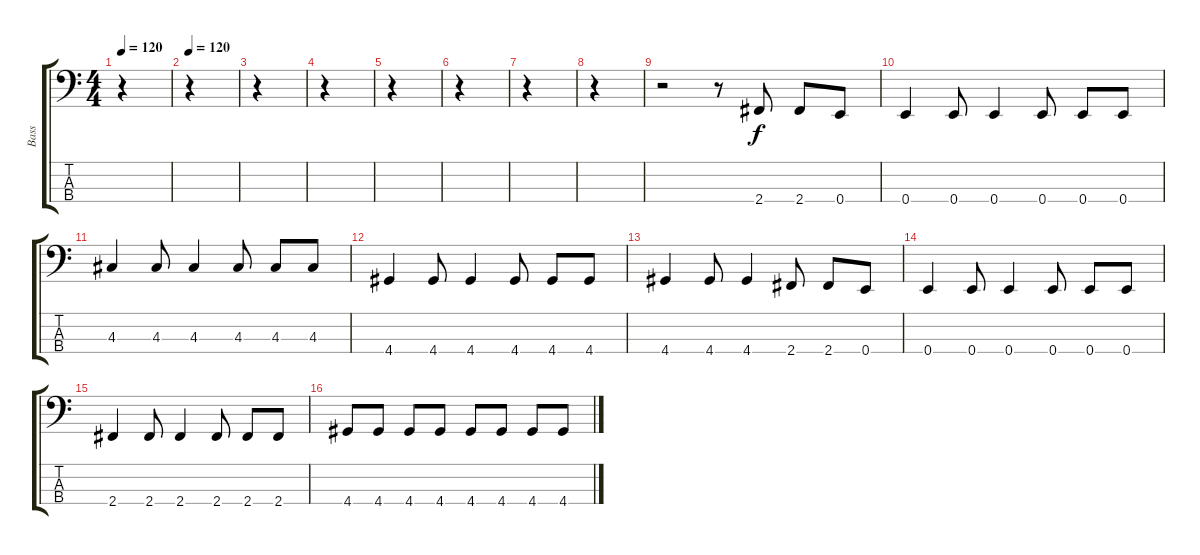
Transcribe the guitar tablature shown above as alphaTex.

\track ("Bass" "Bass") {instrument electricbasspick}
\staff {score tabs}
\tuning (G2 D2 A1 E1) {hide}
\ts (4 4)
\tempo 120
\clef f4
\ks c
r.4{dy f} |
\tempo 120
r.4 |
r.4 |
r.4 |
r.4 |
r.4 |
r.4 |
r.4 |
r.2 r.8 2.4.8 2.4.8 0.4.8 |
0.4.4 0.4.8 0.4.4 0.4.8 0.4.8 0.4.8 |
4.3.4 4.3.8 4.3.4 4.3.8 4.3.8 4.3.8 |
4.4.4 4.4.8 4.4.4 4.4.8 4.4.8 4.4.8 |
4.4.4 4.4.8 4.4.4 2.4.8 2.4.8 0.4.8 |
0.4.4 0.4.8 0.4.4 0.4.8 0.4.8 0.4.8 |
2.4.4 2.4.8 2.4.4 2.4.8 2.4.8 2.4.8 |
4.4.8 4.4.8 4.4.8 4.4.8 4.4.8 4.4.8 4.4.8 4.4.8
